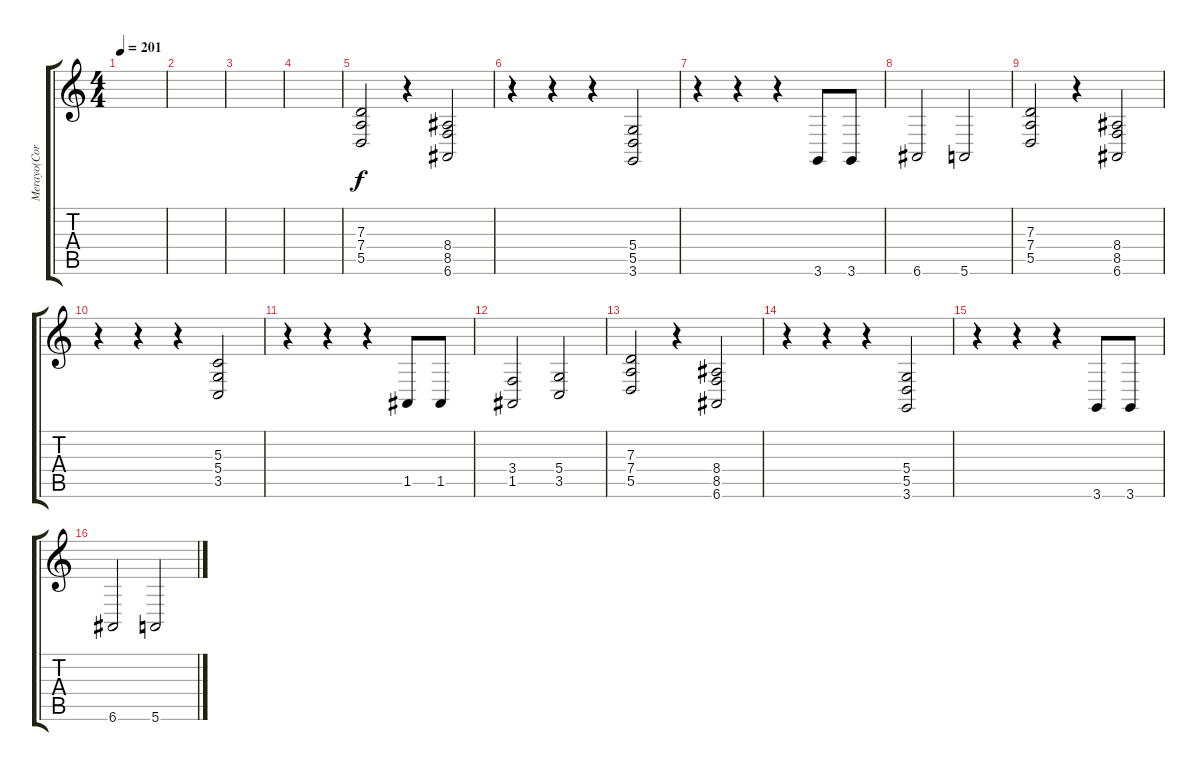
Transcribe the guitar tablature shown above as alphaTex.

\track ("Merayo(Coros)" "Merayo(Cor") {instrument choiraahs}
\staff {score tabs}
\tuning (E4 B3 G3 D3 A2 E2) {hide}
\ts (4 4)
\tempo 201
\clef g2
\ks c
|
|
|
|
(7.3 7.4 5.5).2 r.4 (8.4 8.5 6.6).2 |
r.4 r.4 r.4 (5.4 5.5 3.6).2 |
r.4 r.4 r.4 3.6.8 3.6.8 |
6.6.2 5.6.2 |
(7.3 7.4 5.5).2 r.4 (8.4 8.5 6.6).2 |
r.4 r.4 r.4 (5.3 5.4 3.5).2 |
r.4 r.4 r.4 1.5.8 1.5.8 |
(3.4 1.5).2 (5.4 3.5).2 |
(7.3 7.4 5.5).2 r.4 (8.4 8.5 6.6).2 |
r.4 r.4 r.4 (5.4 5.5 3.6).2 |
r.4 r.4 r.4 3.6.8 3.6.8 |
6.6.2 5.6.2
